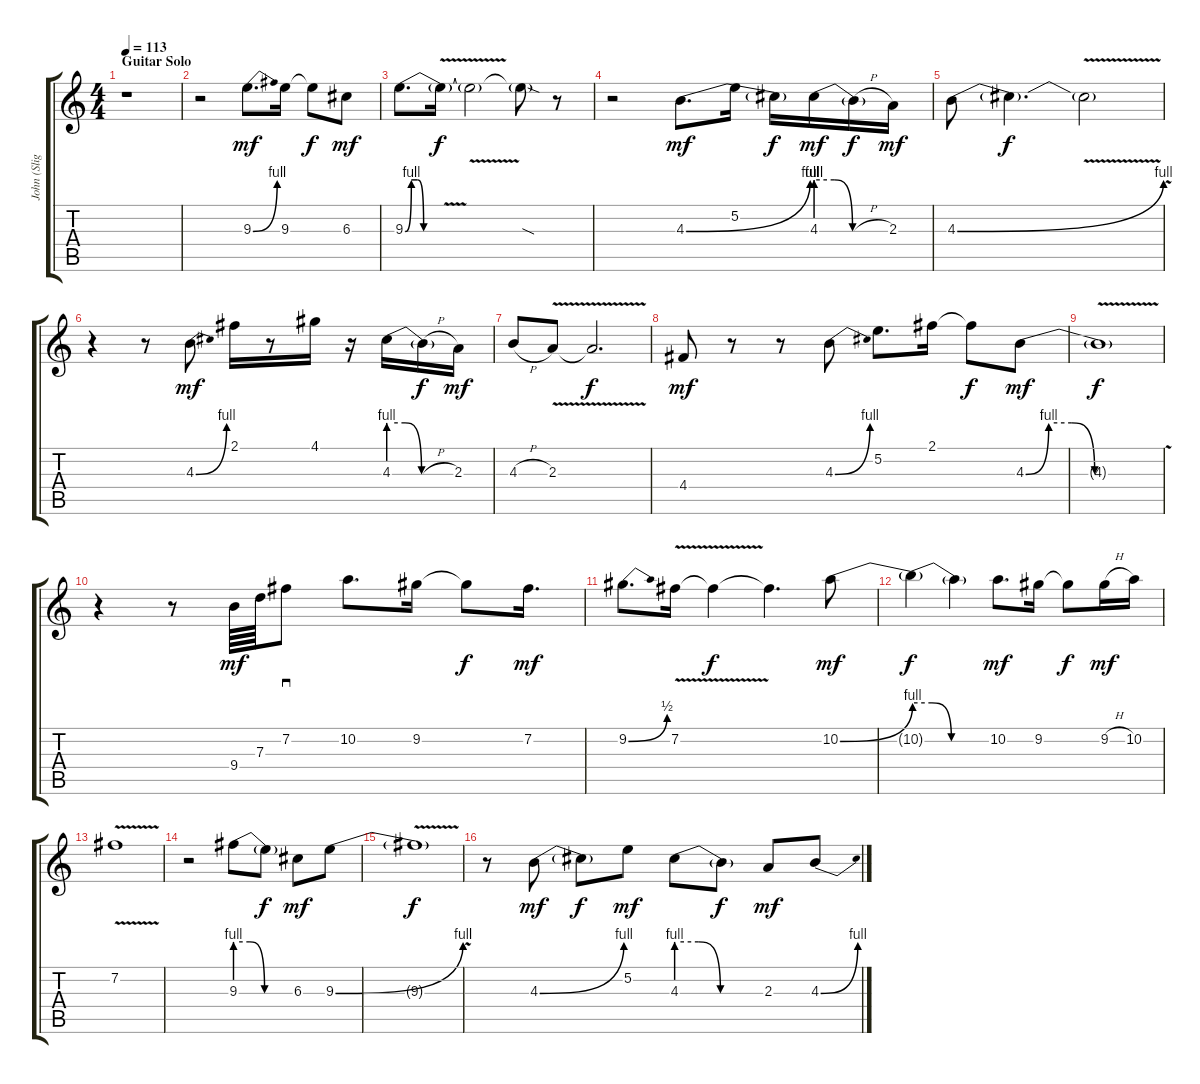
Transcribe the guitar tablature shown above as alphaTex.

\track ("John (Slight Distortion)" "John (Slig") {instrument overdrivenguitar}
\staff {score tabs}
\tuning (E4 B3 G3 D3 A2 E2) {hide}
\ts (4 4)
\section ("" "Guitar Solo")
\tempo 113
\clef g2
\ks c
r.1{dy mf} |
r.2 9.3{be (bend 0 0 60 4)}.8{d} 9.3.16 9.3{t}.8{dy f} 6.3.8{dy mf} |
9.3{be (custom 0 0 10 4 20 4 30 0 60 0)}.8{d} 9.3{v t}.16{dy f} 9.3{t}.2 9.3{sod t}.8 r.8 |
r.2 4.3{be (bend 0 0 60 4)}.8{d dy mf} 5.2.16 4.3{t}.16{dy f} 4.3{be (custom 0 4 15 4 30 0 60 0)}.16{dy mf} 4.3{h t}.16{dy f} 2.3.16{dy mf} |
4.3{be (bend 0 0 60 4)}.8 4.3{t}.4{d dy f} 4.3{v t}.2 |
r.4 r.8 4.3{be (bend 0 0 60 4)}.8{dy mf} 2.1.16 r.8 4.1.16 r.16 4.3{be (custom 0 4 15 4 30 0 60 0)}.16 4.3{h t}.16{dy f} 2.3.16{dy mf} |
4.3{h}.8 2.3{v}.8 2.3{t}.2{d dy f} |
4.4.8{dy mf} r.8 r.8 4.3{be (bend 0 0 60 4)}.8 5.2.8{d} 2.1.16 2.1{t}.8{dy f} 4.3{be (custom 0 0 10 4 20 4 30 0 60 0)}.8{dy mf} |
4.3{v t}.1{dy f} |
r.4 r.8 9.4.64{dy mf} 7.3.64 7.2.8{sd} 10.2.8{d} 9.2.16 9.2{t}.8{dy f} 7.2.16{d dy mf} |
9.2{be (bend 0 0 60 2)}.8{d} 7.2{v}.16 7.2{t}.4{dy f} 7.2{t}.4{d} 10.2{be (bend 0 0 60 4)}.8{dy mf} |
10.2{be (custom 0 4 15 4 30 0 60 0) t}.4{dy f} 10.2{t}.4 10.2.8{d dy mf} 9.2.16 9.2{t}.8{dy f} 9.2{h}.16{dy mf} 10.2.16 |
7.2{v}.1 |
r.2 9.3{be (custom 0 4 15 4 30 0 60 0)}.8 9.3{t}.8{dy f} 6.3.8{dy mf} 9.3{be (bend 0 0 60 4)}.8 |
9.3{v t}.1{dy f} |
r.8 4.3{be (bend 0 0 60 4)}.8{dy mf} 4.3{t}.8{dy f} 5.2.8{dy mf} 4.3{be (custom 0 4 15 4 30 0 60 0)}.8 4.3{t}.8{dy f} 2.3.8{dy mf} 4.3{be (bend 0 0 60 4)}.8
